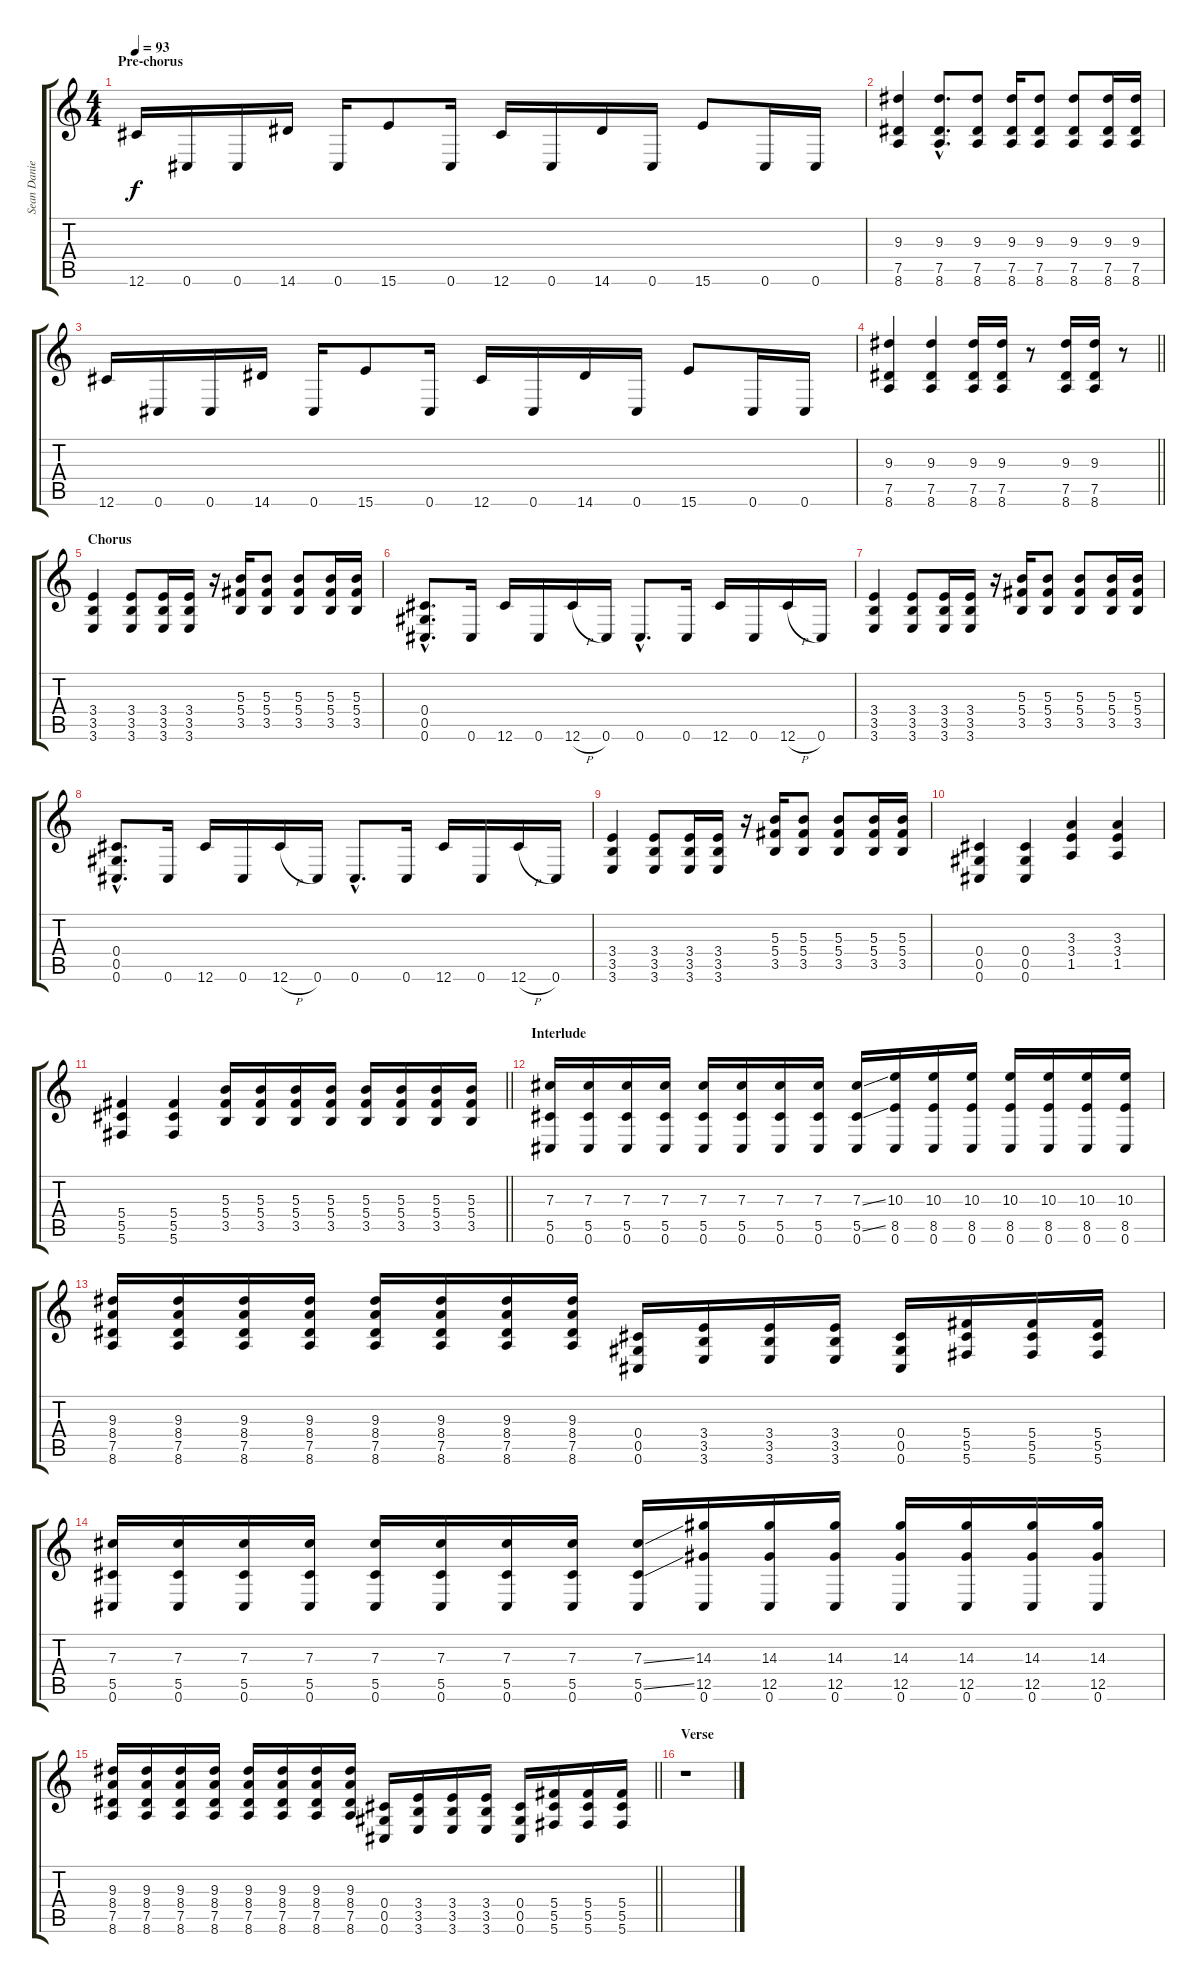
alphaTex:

\track ("Sean Danielsen (Rhythm Guitar)" "Sean Danie") {instrument distortionguitar}
\staff {score tabs}
\tuning (Eb4 Bb3 Gb3 Db3 Ab2 Db2) {hide}
\ts (4 4)
\section ("" "Pre-chorus")
\tempo 93
\clef g2
\ks c
12.6.16{dy f} 0.6.16 0.6.16 14.6.16 0.6.16 15.6.8 0.6.16 12.6.16 0.6.16 14.6.16 0.6.16 15.6.8 0.6.16 0.6.16 |
(9.3 7.5 8.6).4 (9.3{hac} 7.5{hac} 8.6{hac}).8{d} (9.3 7.5 8.6).8 (9.3 7.5 8.6).16 (9.3 7.5 8.6).8 (9.3 7.5 8.6).8 (9.3 7.5 8.6).16 (9.3 7.5 8.6).16 |
12.6.16 0.6.16 0.6.16 14.6.16 0.6.16 15.6.8 0.6.16 12.6.16 0.6.16 14.6.16 0.6.16 15.6.8 0.6.16 0.6.16 |
\barLineRight lightlight
(9.3 7.5 8.6).4 (9.3 7.5 8.6).4 (9.3 7.5 8.6).16 (9.3 7.5 8.6).16 r.8 (9.3 7.5 8.6).16 (9.3 7.5 8.6).16 r.8 |
\section ("" "Chorus")
(3.4 3.5 3.6).4 (3.4 3.5 3.6).8 (3.4 3.5 3.6).16 (3.4 3.5 3.6).16 r.16 (5.3 5.4 3.5).16 (5.3 5.4 3.5).8 (5.3 5.4 3.5).8 (5.3 5.4 3.5).16 (5.3 5.4 3.5).16 |
(0.4{hac} 0.5{hac} 0.6{hac}).8{d} 0.6.16 12.6.16 0.6.16 12.6{h}.16 0.6.16 0.6{hac}.8{d} 0.6.16 12.6.16 0.6.16 12.6{h}.16 0.6.16 |
(3.4 3.5 3.6).4 (3.4 3.5 3.6).8 (3.4 3.5 3.6).16 (3.4 3.5 3.6).16 r.16 (5.3 5.4 3.5).16 (5.3 5.4 3.5).8 (5.3 5.4 3.5).8 (5.3 5.4 3.5).16 (5.3 5.4 3.5).16 |
(0.4{hac} 0.5{hac} 0.6{hac}).8{d} 0.6.16 12.6.16 0.6.16 12.6{h}.16 0.6.16 0.6{hac}.8{d} 0.6.16 12.6.16 0.6.16 12.6{h}.16 0.6.16 |
(3.4 3.5 3.6).4 (3.4 3.5 3.6).8 (3.4 3.5 3.6).16 (3.4 3.5 3.6).16 r.16 (5.3 5.4 3.5).16 (5.3 5.4 3.5).8 (5.3 5.4 3.5).8 (5.3 5.4 3.5).16 (5.3 5.4 3.5).16 |
(0.4 0.5 0.6).4 (0.4 0.5 0.6).4 (3.3 3.4 1.5).4 (3.3 3.4 1.5).4 |
\barLineRight lightlight
(5.4 5.5 5.6).4 (5.4 5.5 5.6).4 (5.3 5.4 3.5).16 (5.3 5.4 3.5).16 (5.3 5.4 3.5).16 (5.3 5.4 3.5).16 (5.3 5.4 3.5).16 (5.3 5.4 3.5).16 (5.3 5.4 3.5).16 (5.3 5.4 3.5).16 |
\section ("" "Interlude")
(7.3 5.5 0.6).16 (7.3 5.5 0.6).16 (7.3 5.5 0.6).16 (7.3 5.5 0.6).16 (7.3 5.5 0.6).16 (7.3 5.5 0.6).16 (7.3 5.5 0.6).16 (7.3 5.5 0.6).16 (7.3{ss} 5.5{ss} 0.6).16 (10.3 8.5 0.6).16 (10.3 8.5 0.6).16 (10.3 8.5 0.6).16 (10.3 8.5 0.6).16 (10.3 8.5 0.6).16 (10.3 8.5 0.6).16 (10.3 8.5 0.6).16 |
(9.3 8.4 7.5 8.6).16 (9.3 8.4 7.5 8.6).16 (9.3 8.4 7.5 8.6).16 (9.3 8.4 7.5 8.6).16 (9.3 8.4 7.5 8.6).16 (9.3 8.4 7.5 8.6).16 (9.3 8.4 7.5 8.6).16 (9.3 8.4 7.5 8.6).16 (0.4 0.5 0.6).16 (3.4 3.5 3.6).16 (3.4 3.5 3.6).16 (3.4 3.5 3.6).16 (0.4 0.5 0.6).16 (5.4 5.5 5.6).16 (5.4 5.5 5.6).16 (5.4 5.5 5.6).16 |
(7.3 5.5 0.6).16 (7.3 5.5 0.6).16 (7.3 5.5 0.6).16 (7.3 5.5 0.6).16 (7.3 5.5 0.6).16 (7.3 5.5 0.6).16 (7.3 5.5 0.6).16 (7.3 5.5 0.6).16 (7.3{ss} 5.5{ss} 0.6).16 (14.3 12.5 0.6).16 (14.3 12.5 0.6).16 (14.3 12.5 0.6).16 (14.3 12.5 0.6).16 (14.3 12.5 0.6).16 (14.3 12.5 0.6).16 (14.3 12.5 0.6).16 |
\barLineRight lightlight
(9.3 8.4 7.5 8.6).16 (9.3 8.4 7.5 8.6).16 (9.3 8.4 7.5 8.6).16 (9.3 8.4 7.5 8.6).16 (9.3 8.4 7.5 8.6).16 (9.3 8.4 7.5 8.6).16 (9.3 8.4 7.5 8.6).16 (9.3 8.4 7.5 8.6).16 (0.4 0.5 0.6).16 (3.4 3.5 3.6).16 (3.4 3.5 3.6).16 (3.4 3.5 3.6).16 (0.4 0.5 0.6).16 (5.4 5.5 5.6).16 (5.4 5.5 5.6).16 (5.4 5.5 5.6).16 |
\section ("" "Verse")
r.1
